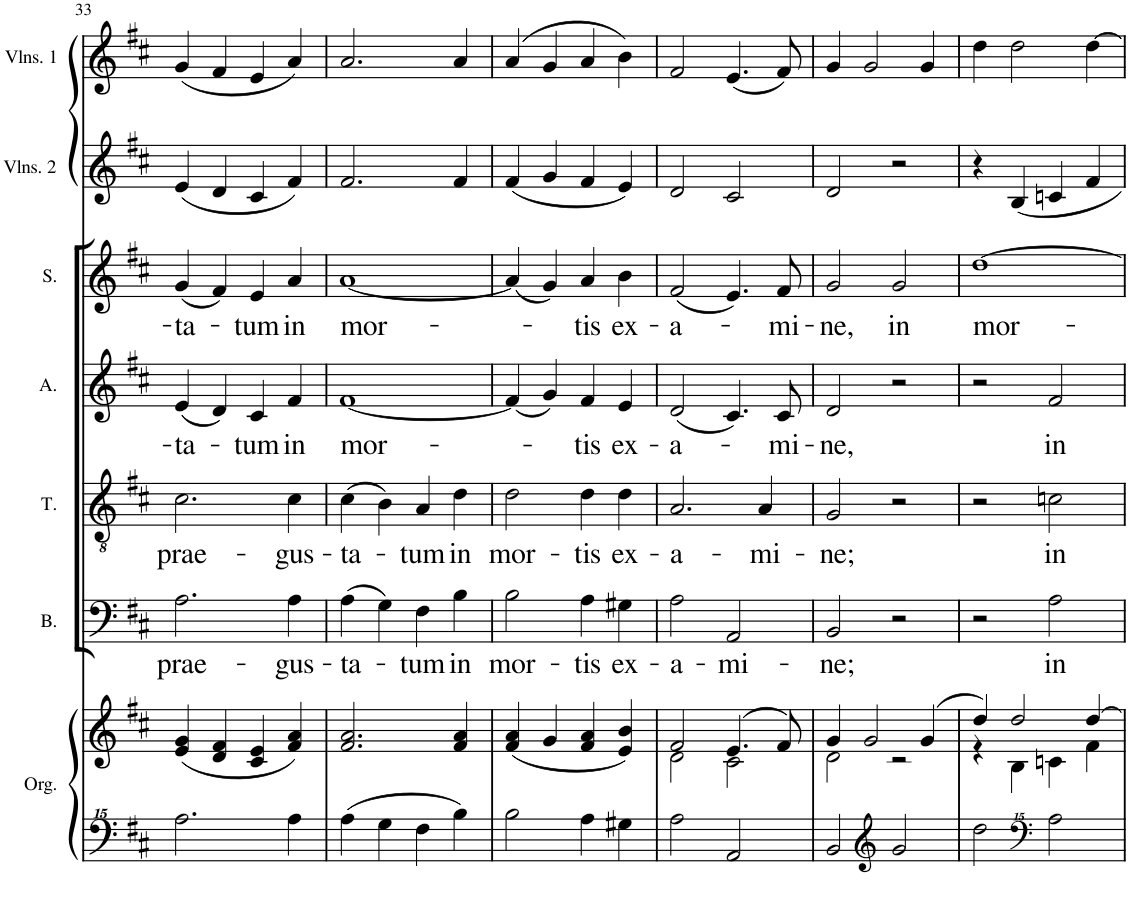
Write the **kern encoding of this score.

**kern	**kern	**kern	**text	**kern	**text	**kern	**text	**kern	**text	**kern	**kern
*part7	*part7	*part6	*part6	*part5	*part5	*part4	*part4	*part3	*part3	*part2	*part1
*staff8	*staff7	*staff6	*staff6	*staff5	*staff5	*staff4	*staff4	*staff3	*staff3	*staff2	*staff1
*I"Orgue	*	*I"Bass	*	*I"Tenor	*	*I"Alto	*	*I"Soprano	*	*I"Violins 2	*I"Violins 1
*I'Org.	*	*I'B.	*	*I'T.	*	*I'A.	*	*I'S.	*	*I'Vlns. 2	*I'Vlns. 1
!!LO:PB:g=z
*clefF^^4	*clefG2	*clefF4	*	*clefGv2	*	*clefG2	*	*clefG2	*	*clefG2	*clefG2
*k[f#c#]	*k[f#c#]	*k[f#c#]	*	*k[f#c#]	*	*k[f#c#]	*	*k[f#c#]	*	*k[f#c#]	*k[f#c#]
*M4/4	*M4/4	*M4/4	*	*M4/4	*	*M4/4	*	*M4/4	*	*M4/4	*M4/4
*met(c|)	*met(c|)	*met(c|)	*	*met(c|)	*	*met(c|)	*	*met(c|)	*	*met(c|)	*met(c|)
=33	=33	=33	=33	=33	=33	=33	=33	=33	=33	=33	=33
!	!	!	!LO:LY:b	!	!LO:LY:b	!	!LO:LY:b	!	!LO:LY:b	!	!
2.aa\	(4e/ 4g/	2.A\	prae-	2.c#\	prae-	(4e/	-ta-	(4g/	-ta-	(4e/	(4g/
.	4d/ 4f#/	.	.	.	.	4d/)	.	4f#/)	.	4d/	4f#/
!	!	!	!	!	!	!	!LO:LY:b	!	!LO:LY:b	!	!
.	4c#/ 4e/	.	.	.	.	4c#/	-tum	4e/	-tum	4c#/	4e/
!	!	!	!LO:LY:b	!	!LO:LY:b	!	!LO:LY:b	!	!LO:LY:b	!	!
4aa\	4f#/ 4a/)	4A\	-gus-	4c#\	-gus-	4f#/	in	4a/	in	4f#/)	4a/)
=34	=34	=34	=34	=34	=34	=34	=34	=34	=34	=34	=34
!	!	!	!LO:LY:b	!	!LO:LY:b	!	!LO:LY:b	!	!LO:LY:b	!	!
4aa\	2.f#/ 2.a/	(4A\	-ta-	(4c#\	-ta-	[1f#	mor-	[1a	mor-	2.f#/	2.a/
4gg\	.	4G\)	.	4B\)	.	.	.	.	.	.	.
!	!	!	!LO:LY:b	!	!LO:LY:b	!	!	!	!	!	!
4ff#\	.	4F#\	-tum	4A/	-tum	.	.	.	.	.	.
!	!	!	!LO:LY:b	!	!LO:LY:b	!	!	!	!	!	!
4bb\	4f#/ 4a/	4B\	in	4d\	in	.	.	.	.	4f#/	4a/
=35	=35	=35	=35	=35	=35	=35	=35	=35	=35	=35	=35
!	!	!	!LO:LY:b	!	!LO:LY:b	!	!	!	!	!	!
2bb\	(4f#/ 4a/	2B\	mor-	2d\	mor-	(4f#/]	.	(4a/]	.	(4f#/	(4a/
.	4g/	.	.	.	.	4g/)	.	4g/)	.	4g/	4g/
!	!	!	!LO:LY:b	!	!LO:LY:b	!	!LO:LY:b	!	!LO:LY:b	!	!
4aa\	4f#/ 4a/	4A\	-tis	4d\	-tis	4f#/	-tis	4a/	-tis	4f#/	4a/
!	!	!	!LO:LY:b	!	!LO:LY:b	!	!LO:LY:b	!	!LO:LY:b	!	!
4gg#X\	4e/ 4b/)	4G#X\	ex-	4d\	ex-	4e/	ex-	4b\	ex-	4e/)	4b\)
=36	=36	=36	=36	=36	=36	=36	=36	=36	=36	=36	=36
*	*^	*	*	*	*	*	*	*	*	*	*
!	!	!	!	!LO:LY:b	!	!LO:LY:b	!	!LO:LY:b	!	!LO:LY:b	!	!
2aa\	2f#/	2d\	2A\	-a-	2.A/	-a-	(2d/	-a-	(2f#/	-a-	2d/	2f#/
!	!	!	!	!LO:LY:b	!	!	!	!	!	!	!	!
2a/	(4.e/	2c#\	2AA/	-mi-	.	.	4.c#/)	.	4.e/)	.	2c#/	(4.e/
!	!	!	!	!	!	!LO:LY:b	!	!	!	!	!	!
.	.	.	.	.	4A/	-mi-	.	.	.	.	.	.
!	!	!	!	!	!	!	!	!LO:LY:b	!	!LO:LY:b	!	!
.	8f#/)	.	.	.	.	.	8c#/	-mi-	8f#/	-mi-	.	8f#/)
=37	=37	=37	=37	=37	=37	=37	=37	=37	=37	=37	=37	=37
!	!	!	!	!LO:LY:b	!	!LO:LY:b	!	!LO:LY:b	!	!LO:LY:b	!	!
2b/	4g/	2d\	2BB/	-ne;	2G/	-ne;	2d/	-ne,	2g/	-ne,	2d/	4g/
.	2g/	.	.	.	.	.	.	.	.	.	.	2g/
*clefG2	*	*	*	*	*	*	*	*	*	*	*	*
!	!	!	!	!	!	!	!	!	!	!LO:LY:b	!	!
2g/	.	2r	2r	.	2r	.	2r	.	2g/	in	2r	.
.	(4g/	.	.	.	.	.	.	.	.	.	.	4g/
=38	=38	=38	=38	=38	=38	=38	=38	=38	=38	=38	=38	=38
!	!	!	!	!	!	!	!	!	!	!LO:LY:b	!	!
2dd\	4dd/)	4r	2r	.	2r	.	2r	.	[1dd	mor-	4r	4dd\
.	2dd/	4B\	.	.	.	.	.	.	.	.	4B/	2dd\
*clefF^^4	*	*	*	*	*	*	*	*	*	*	*	*
!	!	!	!	!LO:LY:b	!	!LO:LY:b	!	!LO:LY:b	!	!	!	!
2aa\	.	4cn\	2A\	in	2cn\	in	2f#/	in	.	.	4cn/	.
.	[4dd/	4f#\	.	.	.	.	.	.	.	.	4f#/	[4dd\
*	*v	*v	*	*	*	*	*	*	*	*	*	*
=	=	=	=	=	=	=	=	=	=	=	=
*-	*-	*-	*-	*-	*-	*-	*-	*-	*-	*-	*-
